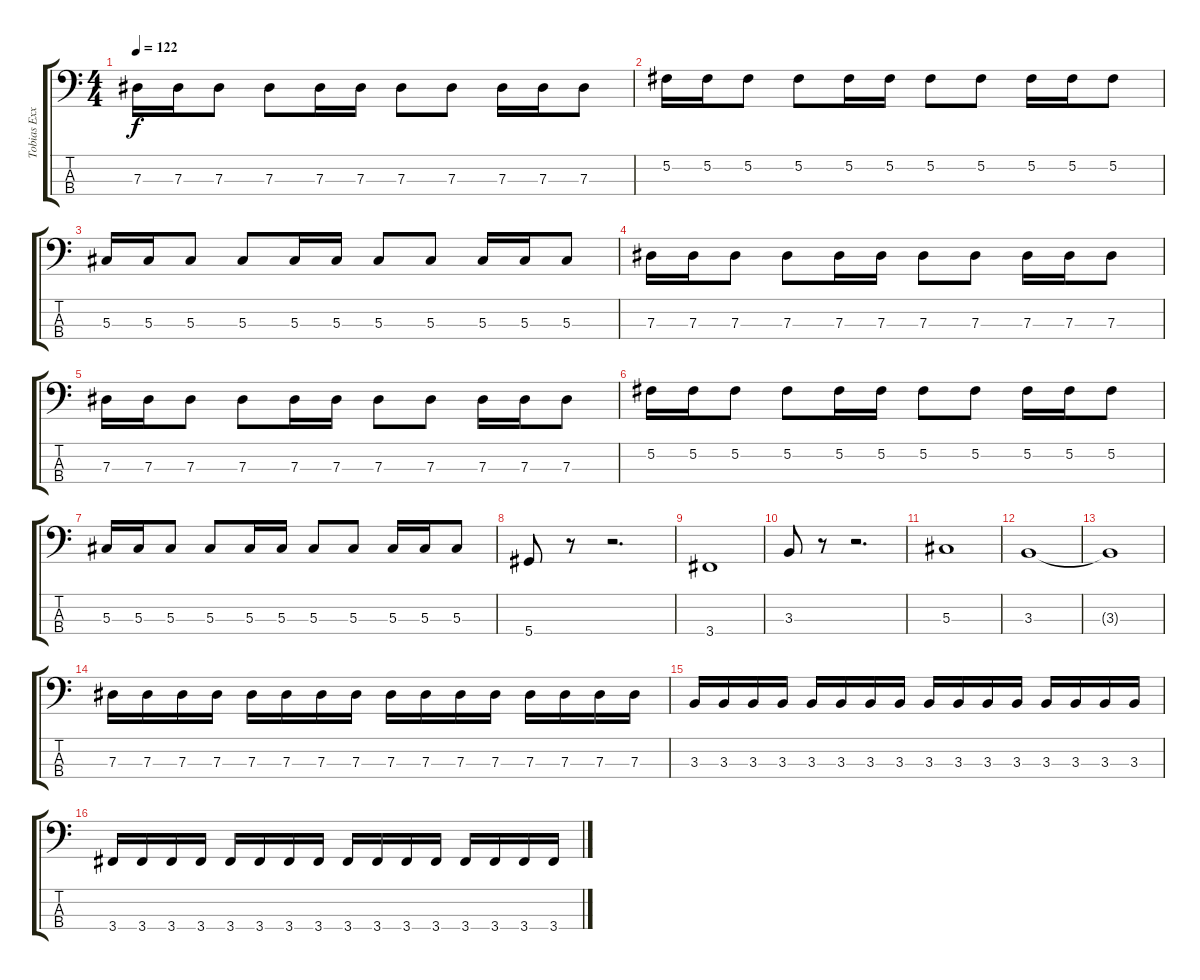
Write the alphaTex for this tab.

\track ("Tobias Exxel" "Tobias Exx") {instrument electricbassfinger}
\staff {score tabs}
\tuning (Gb2 Db2 Ab1 Eb1) {hide}
\ts (4 4)
\tempo 122
\clef f4
\ks c
7.3.16{dy f} 7.3.16 7.3.8 7.3.8 7.3.16 7.3.16 7.3.8 7.3.8 7.3.16 7.3.16 7.3.8 |
5.2.16 5.2.16 5.2.8 5.2.8 5.2.16 5.2.16 5.2.8 5.2.8 5.2.16 5.2.16 5.2.8 |
5.3.16 5.3.16 5.3.8 5.3.8 5.3.16 5.3.16 5.3.8 5.3.8 5.3.16 5.3.16 5.3.8 |
7.3.16 7.3.16 7.3.8 7.3.8 7.3.16 7.3.16 7.3.8 7.3.8 7.3.16 7.3.16 7.3.8 |
7.3.16 7.3.16 7.3.8 7.3.8 7.3.16 7.3.16 7.3.8 7.3.8 7.3.16 7.3.16 7.3.8 |
5.2.16 5.2.16 5.2.8 5.2.8 5.2.16 5.2.16 5.2.8 5.2.8 5.2.16 5.2.16 5.2.8 |
5.3.16 5.3.16 5.3.8 5.3.8 5.3.16 5.3.16 5.3.8 5.3.8 5.3.16 5.3.16 5.3.8 |
5.4.8 r.8 r.2{d} |
3.4.1 |
3.3.8 r.8 r.2{d} |
5.3.1 |
3.3.1 |
3.3{t}.1 |
7.3.16 7.3.16 7.3.16 7.3.16 7.3.16 7.3.16 7.3.16 7.3.16 7.3.16 7.3.16 7.3.16 7.3.16 7.3.16 7.3.16 7.3.16 7.3.16 |
3.3.16 3.3.16 3.3.16 3.3.16 3.3.16 3.3.16 3.3.16 3.3.16 3.3.16 3.3.16 3.3.16 3.3.16 3.3.16 3.3.16 3.3.16 3.3.16 |
3.4.16 3.4.16 3.4.16 3.4.16 3.4.16 3.4.16 3.4.16 3.4.16 3.4.16 3.4.16 3.4.16 3.4.16 3.4.16 3.4.16 3.4.16 3.4.16
